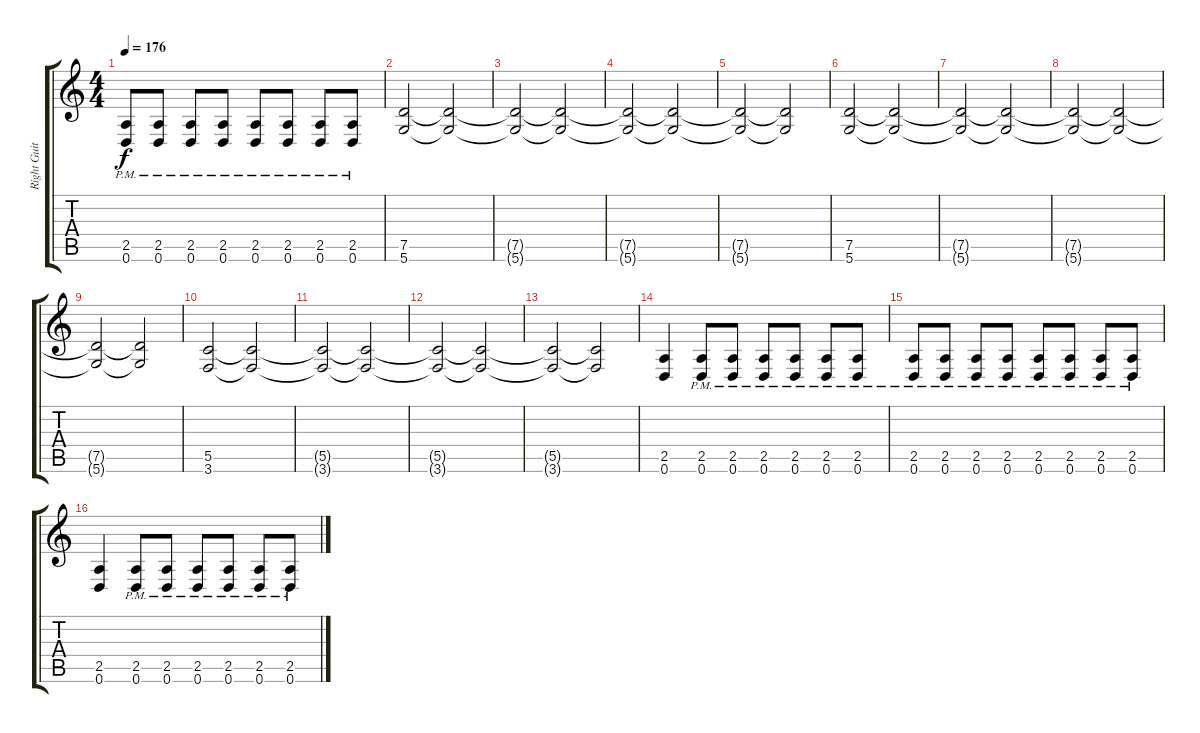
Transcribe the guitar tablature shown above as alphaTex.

\track ("Right Guitar" "Right Guit") {instrument distortionguitar}
\staff {score tabs}
\tuning (D4 A3 F3 C3 G2 D2) {hide}
\ts (4 4)
\tempo 176
\clef g2
\ks c
(2.5{pm} 0.6{pm}).8{dy f} (2.5{pm} 0.6{pm}).8 (2.5{pm} 0.6{pm}).8 (2.5{pm} 0.6{pm}).8 (2.5{pm} 0.6{pm}).8 (2.5{pm} 0.6{pm}).8 (2.5{pm} 0.6{pm}).8 (2.5{pm} 0.6{pm}).8 |
(7.5 5.6).2 (7.5{t} 5.6{t}).2 |
(7.5{t} 5.6{t}).2 (7.5{t} 5.6{t}).2 |
(7.5{t} 5.6{t}).2 (7.5{t} 5.6{t}).2 |
(7.5{t} 5.6{t}).2 (7.5{t} 5.6{t}).2 |
(7.5 5.6).2 (7.5{t} 5.6{t}).2 |
(7.5{t} 5.6{t}).2 (7.5{t} 5.6{t}).2 |
(7.5{t} 5.6{t}).2 (7.5{t} 5.6{t}).2 |
(7.5{t} 5.6{t}).2 (7.5{t} 5.6{t}).2 |
(5.5 3.6).2 (5.5{t} 3.6{t}).2 |
(5.5{t} 3.6{t}).2 (5.5{t} 3.6{t}).2 |
(5.5{t} 3.6{t}).2 (5.5{t} 3.6{t}).2 |
(5.5{t} 3.6{t}).2 (5.5{t} 3.6{t}).2 |
(2.5 0.6).4 (2.5{pm} 0.6{pm}).8 (2.5{pm} 0.6{pm}).8 (2.5{pm} 0.6{pm}).8 (2.5{pm} 0.6{pm}).8 (2.5{pm} 0.6{pm}).8 (2.5{pm} 0.6{pm}).8 |
(2.5{pm} 0.6{pm}).8 (2.5{pm} 0.6{pm}).8 (2.5{pm} 0.6{pm}).8 (2.5{pm} 0.6{pm}).8 (2.5{pm} 0.6{pm}).8 (2.5{pm} 0.6{pm}).8 (2.5{pm} 0.6{pm}).8 (2.5{pm} 0.6{pm}).8 |
(2.5 0.6).4 (2.5{pm} 0.6{pm}).8 (2.5{pm} 0.6{pm}).8 (2.5{pm} 0.6{pm}).8 (2.5{pm} 0.6{pm}).8 (2.5{pm} 0.6{pm}).8 (2.5{pm} 0.6{pm}).8
